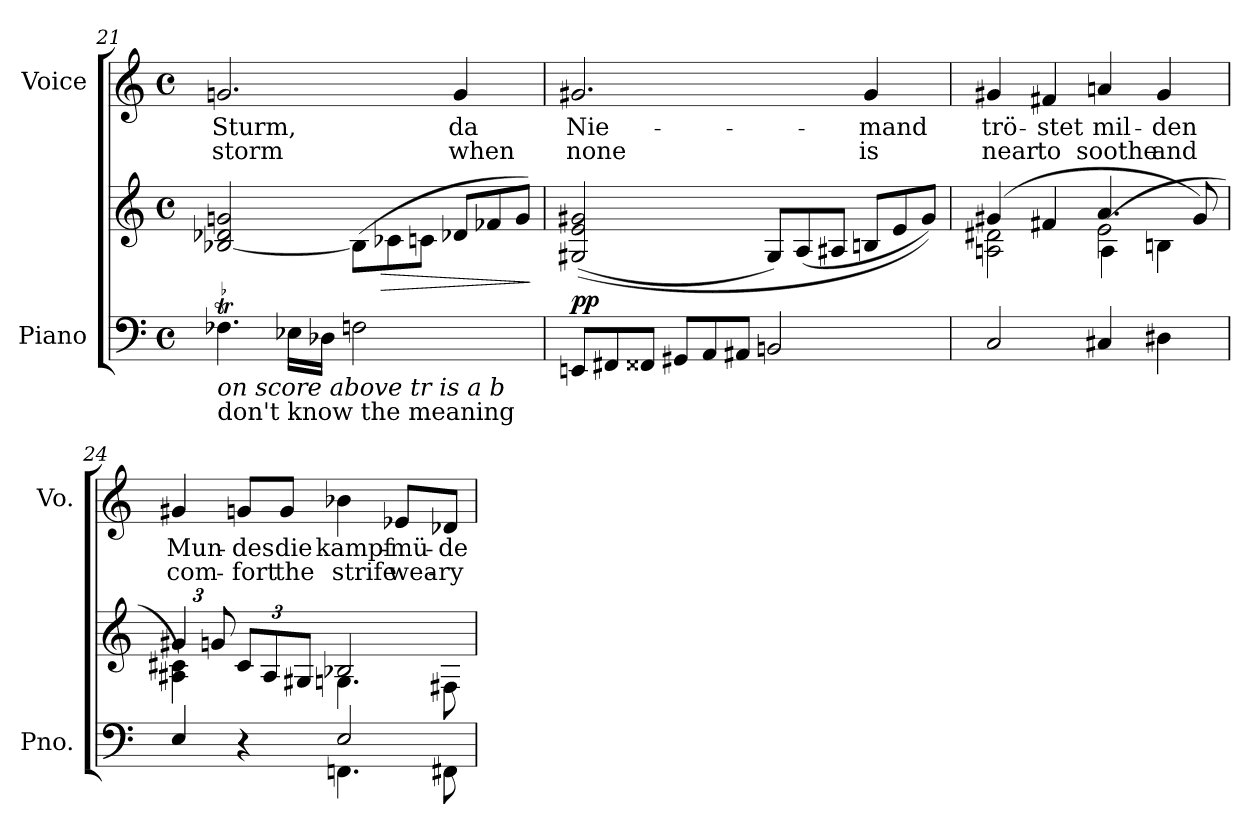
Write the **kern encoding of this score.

**kern	**kern	**dynam	**kern	**text	**text
*part2	*part2	*part2	*part1	*part1	*part1
*staff3	*staff2	*staff2/3	*staff1	*staff1	*staff1
*I"Piano	*	*	*I"Voice	*	*
*I'Pno.	*	*	*I'Vo.	*	*
*clefF4	*clefG2	*	*clefG2	*	*
*k[]	*k[]	*	*k[]	*	*
*M4/4	*M4/4	*	*M4/4	*	*
*met(c)	*met(c)	*	*met(c)	*	*
=21	=21	=21	=21	=21	=21
!LO:TX:b:i:t=on score above tr is a b	!	!	!	!	!
!LO:TX:b:t=don't know the  meaning	!	!	!	!	!
!	!	!	!	!LO:LY:b	!LO:LY:b
4.F-XT\	[2B-X/ 2d-X/ 2gn/	.	2.gn/	Sturm,	storm
16E-X\LL	.	.	.	.	.
16D-X\JJ	.	.	.	.	.
*	*Xtuplet	*	*	*	*
2Fn\	(<12B-\L]	.	.	.	.
!	!	!LO:HP:b	!	!	!
.	12c-X\	>	.	.	.
.	12cn\J	.	.	.	.
!	!	!	!	!LO:LY:b	!LO:LY:b
.	12d-X/L	.	4g/	da	when
.	12f-X/	.	.	.	.
.	12g/J)	.	.	.	.
.	.	]	.	.	.
!!LO:LB:g=z
=22	=22	=22	=22	=22	=22
*Xtuplet	*	*	*	*	*
!	!	!LO:DY:a=2	!	!LO:LY:b	!LO:LY:b
12EEn/L	(<(<2G#X/ 2e/ 2g#X/	pp	2.g#X/	Nie-	none
12FF#X/	.	.	.	.	.
12FF##X/J	.	.	.	.	.
12GG#X/L	.	.	.	.	.
12AA/	.	.	.	.	.
12AA#X/J	.	.	.	.	.
2BBn/	12G#/L)	.	.	.	.
.	(>12A/	.	.	.	.
.	12A#X/J	.	.	.	.
!	!	!	!	!LO:LY:b	!LO:LY:b
.	12Bn/L	.	4g#/	-mand	is
.	12e/	.	.	.	.
.	12g#/J))	.	.	.	.
=23	=23	=23	=23	=23	=23
*	*^	*	*	*	*
*	*	*^	*	*	*	*
!	!	!	!	!	!	!LO:LY:b	!LO:LY:b
2C/	(>4g#X/	2An\ 2d#X\	2ryy	.	4g#X/	trö-	near
!	!	!	!	!	!	!LO:LY:b	!LO:LY:b
.	4f#X/	.	.	.	4f#X/	-stet	to
!	!	!	!	!	!	!LO:LY:b	!LO:LY:b
4C#X/	4.a/	2e\	(<4A\	.	4an/	mil-	soothe
!	!	!	!	!	!	!LO:LY:b	!LO:LY:b
4D#X\	.	.	4Bn\	.	4g#/	-den	and
.	8g#/)	.	.	.	.	.	.
*	*v	*v	*v	*	*	*	*
=24	=24	=24	=24	=24	=24
*^	*	*	*	*	*
*	*	*tuplet	*	*	*	*
*	*	*Xbrackettup	*	*	*	*
*	*	*^	*	*	*	*
!	!	!	!	!	!	!LO:LY:b	!LO:LY:b
4E/	2ryy	6g#X/	4A#X\ 4c#X\)	.	4g#X/	Mun-	com-
.	.	12gn/	.	.	.	.	.
!	!	!	!	!	!	!LO:LY:b	!LO:LY:b
4r	.	12c#/L	4ryy	.	8gn/L	-des	-fort
.	.	12A#/	.	.	.	.	.
!	!	!	!	!	!	!LO:LY:b	!LO:LY:b
.	.	.	.	.	8g/J	die	the
.	.	12G#X/J	.	.	.	.	.
!	!	!	!	!	!	!LO:LY:b	!LO:LY:b
2E/	4.FFn\	2B-X/	4.Gn\	.	4b-X\	kampf-	strife
!	!	!	!	!	!	!LO:LY:b	!LO:LY:b
.	.	.	.	.	8e-X/L	-mü-	wea-
!	!	!	!	!	!	!LO:LY:b	!LO:LY:b
.	8FF#X\	.	8F#X\	.	8d-X/J	-de	-ry
*v	*v	*	*	*	*	*	*
*	*v	*v	*	*	*	*
=	=	=	=	=	=
*-	*-	*-	*-	*-	*-
